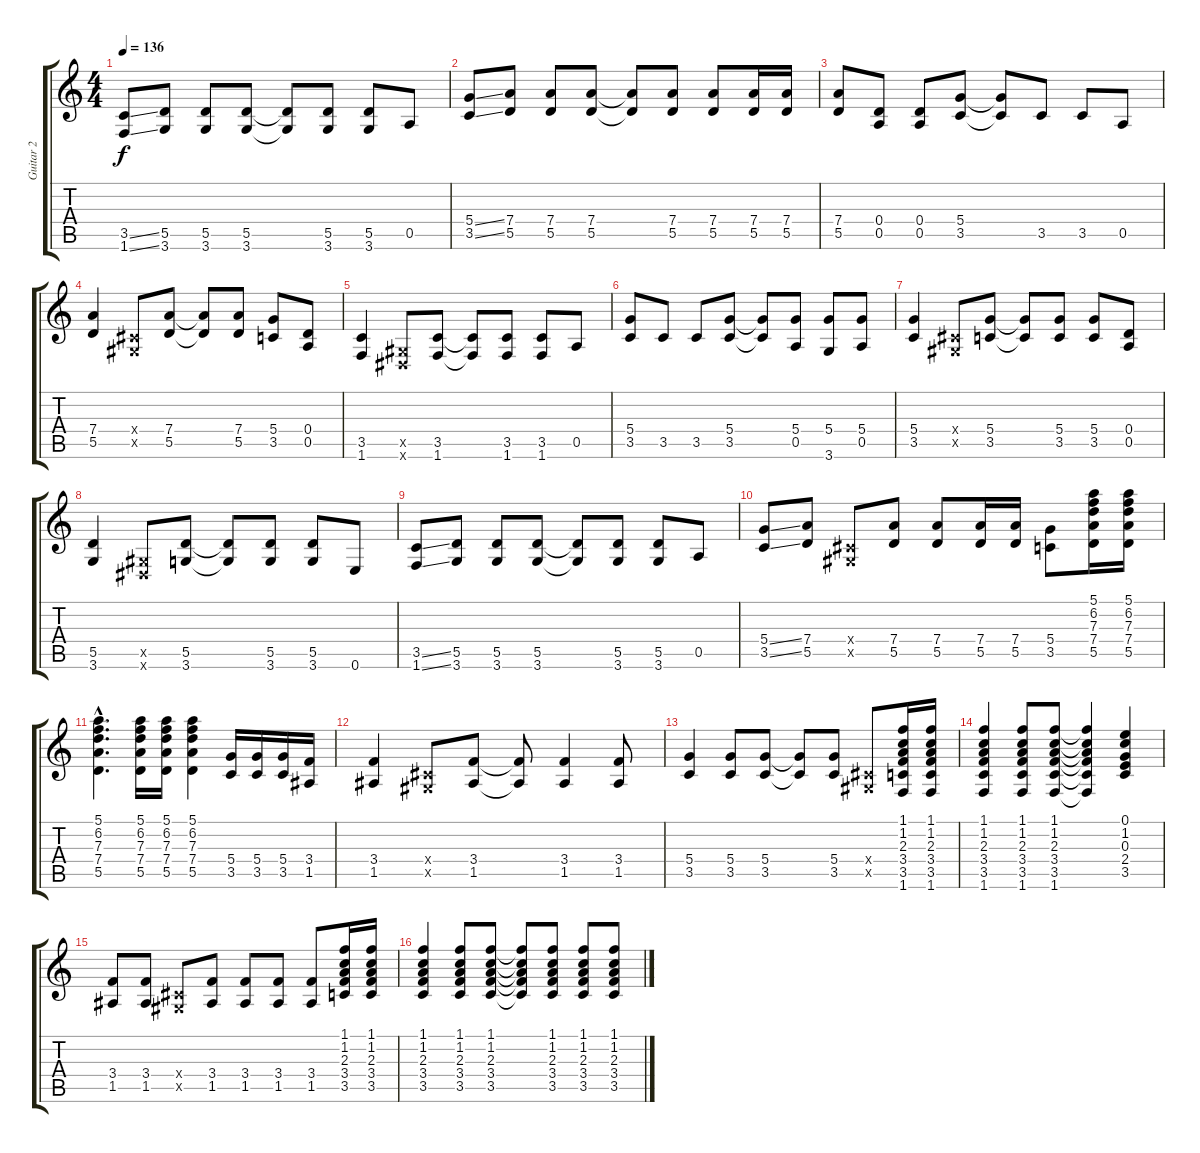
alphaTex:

\track ("Guitar 2" "Guitar 2") {instrument overdrivenguitar}
\staff {score tabs}
\tuning (E4 B3 G3 D3 A2 E2) {hide}
\ts (4 4)
\tempo 136
\clef g2
\ks c
(3.5{ss} 1.6{ss}).8{dy f} (5.5 3.6).8 (5.5 3.6).8 (5.5 3.6).8 (5.5{t} 3.6{t}).8 (5.5 3.6).8 (5.5 3.6).8 0.5.8 |
(5.4{ss} 3.5{ss}).8 (7.4 5.5).8 (7.4 5.5).8 (7.4 5.5).8 (7.4{t} 5.5{t}).8 (7.4 5.5).8 (7.4 5.5).8 (7.4 5.5).16 (7.4 5.5).16 |
(7.4 5.5).8 (0.4 0.5).8 (0.4 0.5).8 (5.4 3.5).8 (5.4{t} 3.5{t}).8 3.5.8 3.5.8 0.5.8 |
(7.4 5.5).4 (-1.4{x} -1.5{x}).8 (7.4 5.5).8 (7.4{t} 5.5{t}).8 (7.4 5.5).8 (5.4 3.5).8 (0.4 0.5).8 |
(3.5 1.6).4 (-1.5{x} -1.6{x}).8 (3.5 1.6).8 (3.5{t} 1.6{t}).8 (3.5 1.6).8 (3.5 1.6).8 0.5.8 |
(5.4 3.5).8 3.5.8 3.5.8 (5.4 3.5).8 (5.4{t} 3.5{t}).8 (5.4 0.5).8 (5.4 3.6).8 (5.4 0.5).8 |
(5.4 3.5).4 (-1.4{x} -1.5{x}).8 (5.4 3.5).8 (5.4{t} 3.5{t}).8 (5.4 3.5).8 (5.4 3.5).8 (0.4 0.5).8 |
(5.5 3.6).4 (-1.5{x} -1.6{x}).8 (5.5 3.6).8 (5.5{t} 3.6{t}).8 (5.5 3.6).8 (5.5 3.6).8 0.6.8 |
(3.5{ss} 1.6{ss}).8 (5.5 3.6).8 (5.5 3.6).8 (5.5 3.6).8 (5.5{t} 3.6{t}).8 (5.5 3.6).8 (5.5 3.6).8 0.5.8 |
(5.4{ss} 3.5{ss}).8 (7.4 5.5).8 (-1.4{x} -1.5{x}).8 (7.4 5.5).8 (7.4 5.5).8 (7.4 5.5).16 (7.4 5.5).16 (5.4 3.5).8 (5.1 6.2 7.3 7.4 5.5).16 (5.1 6.2 7.3 7.4 5.5).16 |
(5.1{hac} 6.2{hac} 7.3{hac} 7.4{hac} 5.5{hac}).4{d} (5.1 6.2 7.3 7.4 5.5).16 (5.1 6.2 7.3 7.4 5.5).16 (5.1 6.2 7.3 7.4 5.5).4 (5.4 3.5).16 (5.4 3.5).16 (5.4 3.5).16 (3.4 1.5).16 |
(3.4 1.5).4 (-1.4{x} -1.5{x}).8 (3.4 1.5).8 (3.4{t} 1.5{t}).8 (3.4 1.5).4 (3.4 1.5).8 |
(5.4 3.5).4 (5.4 3.5).8 (5.4 3.5).8 (5.4{t} 3.5{t}).8 (5.4 3.5).8 (-1.4{x} -1.5{x}).8 (1.1 1.2 2.3 3.4 3.5 1.6).16 (1.1 1.2 2.3 3.4 3.5 1.6).16 |
(1.1 1.2 2.3 3.4 3.5 1.6).4 (1.1 1.2 2.3 3.4 3.5 1.6).8 (1.1 1.2 2.3 3.4 3.5 1.6).8 (1.1{t} 1.2{t} 2.3{t} 3.4{t} 3.5{t} 1.6{t}).4 (0.1 1.2 0.3 2.4 3.5).4 |
(3.4 1.5).8 (3.4 1.5).8 (-1.4{x} -1.5{x}).8 (3.4 1.5).8 (3.4 1.5).8 (3.4 1.5).8 (3.4 1.5).8 (1.1 1.2 2.3 3.4 3.5).16 (1.1 1.2 2.3 3.4 3.5).16 |
(1.1 1.2 2.3 3.4 3.5).4 (1.1 1.2 2.3 3.4 3.5).8 (1.1 1.2 2.3 3.4 3.5).8 (1.1{t} 1.2{t} 2.3{t} 3.4{t} 3.5{t}).8 (1.1 1.2 2.3 3.4 3.5).8 (1.1 1.2 2.3 3.4 3.5).8 (1.1 1.2 2.3 3.4 3.5).8
